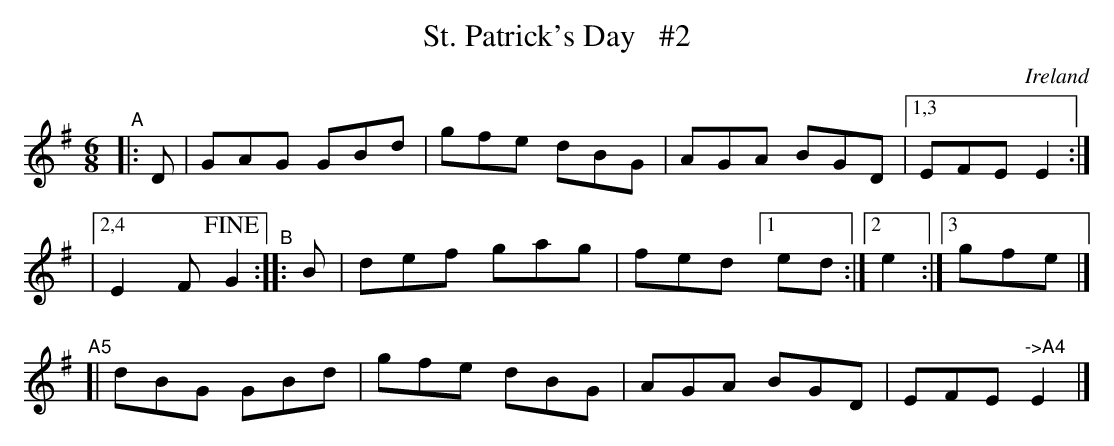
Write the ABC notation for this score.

X:1
T: St. Patrick's Day   #2
O: Ireland
M: 6/8
L: 1/8
K: G
"^A"|: D | GAG GBd | gfe dBG | AGA BGD |[1,3 EFE E2 :|
|[2,4 E2F !fine!G2 "^B":: B | def gag |fed [1 ed :|[2 e2 :|[3 gfe |]
"^A5"[| dBG GBd | gfe dBG | AGA BGD | EFE "^->A4"E2 |]
